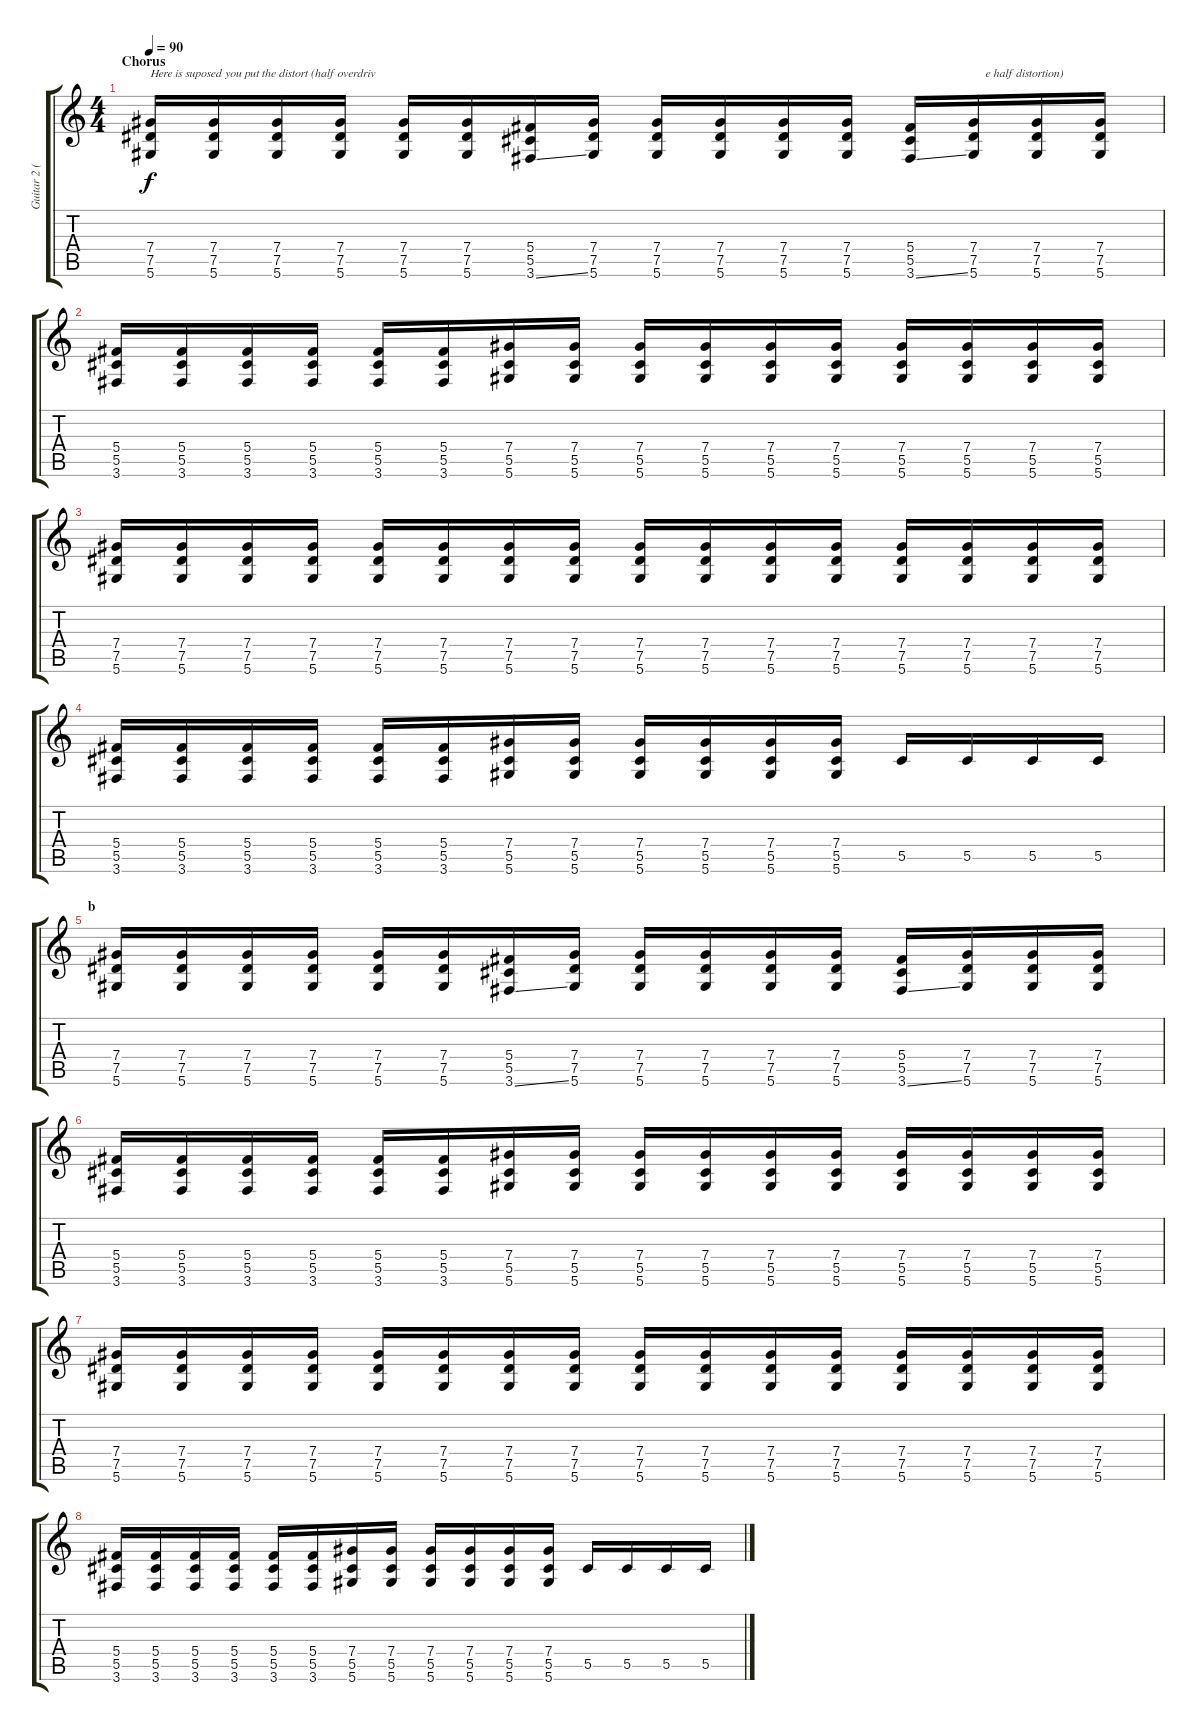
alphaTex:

\track ("Guitar 2 (Eb)" "Guitar 2 (") {instrument overdrivenguitar}
\staff {score tabs}
\tuning (Eb4 Bb3 Gb3 Db3 Ab2 Eb2) {hide}
\ts (4 4)
\section ("" "Chorus")
\tempo 90
\clef g2
\ks c
(7.4 7.5 5.6).16{txt "Here is suposed you put the distort (half overdriv" dy f} (7.4 7.5 5.6).16 (7.4 7.5 5.6).16 (7.4 7.5 5.6).16 (7.4 7.5 5.6).16 (7.4 7.5 5.6).16 (5.4 5.5 3.6{ss}).16 (7.4 7.5 5.6).16 (7.4 7.5 5.6).16 (7.4 7.5 5.6).16 (7.4 7.5 5.6).16 (7.4 7.5 5.6).16 (5.4 5.5 3.6{ss}).16 (7.4 7.5 5.6).16{txt "    e half distortion)"} (7.4 7.5 5.6).16 (7.4 7.5 5.6).16 |
(5.4 5.5 3.6).16 (5.4 5.5 3.6).16 (5.4 5.5 3.6).16 (5.4 5.5 3.6).16 (5.4 5.5 3.6).16 (5.4 5.5 3.6).16 (7.4 5.5 5.6).16 (7.4 5.5 5.6).16 (7.4 5.5 5.6).16 (7.4 5.5 5.6).16 (7.4 5.5 5.6).16 (7.4 5.5 5.6).16 (7.4 5.5 5.6).16 (7.4 5.5 5.6).16 (7.4 5.5 5.6).16 (7.4 5.5 5.6).16 |
(7.4 7.5 5.6).16 (7.4 7.5 5.6).16 (7.4 7.5 5.6).16 (7.4 7.5 5.6).16 (7.4 7.5 5.6).16 (7.4 7.5 5.6).16 (7.4 7.5 5.6).16 (7.4 7.5 5.6).16 (7.4 7.5 5.6).16 (7.4 7.5 5.6).16 (7.4 7.5 5.6).16 (7.4 7.5 5.6).16 (7.4 7.5 5.6).16 (7.4 7.5 5.6).16 (7.4 7.5 5.6).16 (7.4 7.5 5.6).16 |
(5.4 5.5 3.6).16 (5.4 5.5 3.6).16 (5.4 5.5 3.6).16 (5.4 5.5 3.6).16 (5.4 5.5 3.6).16 (5.4 5.5 3.6).16 (7.4 5.5 5.6).16 (7.4 5.5 5.6).16 (7.4 5.5 5.6).16 (7.4 5.5 5.6).16 (7.4 5.5 5.6).16 (7.4 5.5 5.6).16 5.5.16 5.5.16 5.5.16 5.5.16 |
\section ("" "b")
(7.4 7.5 5.6).16 (7.4 7.5 5.6).16 (7.4 7.5 5.6).16 (7.4 7.5 5.6).16 (7.4 7.5 5.6).16 (7.4 7.5 5.6).16 (5.4 5.5 3.6{ss}).16 (7.4 7.5 5.6).16 (7.4 7.5 5.6).16 (7.4 7.5 5.6).16 (7.4 7.5 5.6).16 (7.4 7.5 5.6).16 (5.4 5.5 3.6{ss}).16 (7.4 7.5 5.6).16 (7.4 7.5 5.6).16 (7.4 7.5 5.6).16 |
(5.4 5.5 3.6).16 (5.4 5.5 3.6).16 (5.4 5.5 3.6).16 (5.4 5.5 3.6).16 (5.4 5.5 3.6).16 (5.4 5.5 3.6).16 (7.4 5.5 5.6).16 (7.4 5.5 5.6).16 (7.4 5.5 5.6).16 (7.4 5.5 5.6).16 (7.4 5.5 5.6).16 (7.4 5.5 5.6).16 (7.4 5.5 5.6).16 (7.4 5.5 5.6).16 (7.4 5.5 5.6).16 (7.4 5.5 5.6).16 |
(7.4 7.5 5.6).16 (7.4 7.5 5.6).16 (7.4 7.5 5.6).16 (7.4 7.5 5.6).16 (7.4 7.5 5.6).16 (7.4 7.5 5.6).16 (7.4 7.5 5.6).16 (7.4 7.5 5.6).16 (7.4 7.5 5.6).16 (7.4 7.5 5.6).16 (7.4 7.5 5.6).16 (7.4 7.5 5.6).16 (7.4 7.5 5.6).16 (7.4 7.5 5.6).16 (7.4 7.5 5.6).16 (7.4 7.5 5.6).16 |
(5.4 5.5 3.6).16 (5.4 5.5 3.6).16 (5.4 5.5 3.6).16 (5.4 5.5 3.6).16 (5.4 5.5 3.6).16 (5.4 5.5 3.6).16 (7.4 5.5 5.6).16 (7.4 5.5 5.6).16 (7.4 5.5 5.6).16 (7.4 5.5 5.6).16 (7.4 5.5 5.6).16 (7.4 5.5 5.6).16 5.5.16 5.5.16 5.5.16 5.5.16
